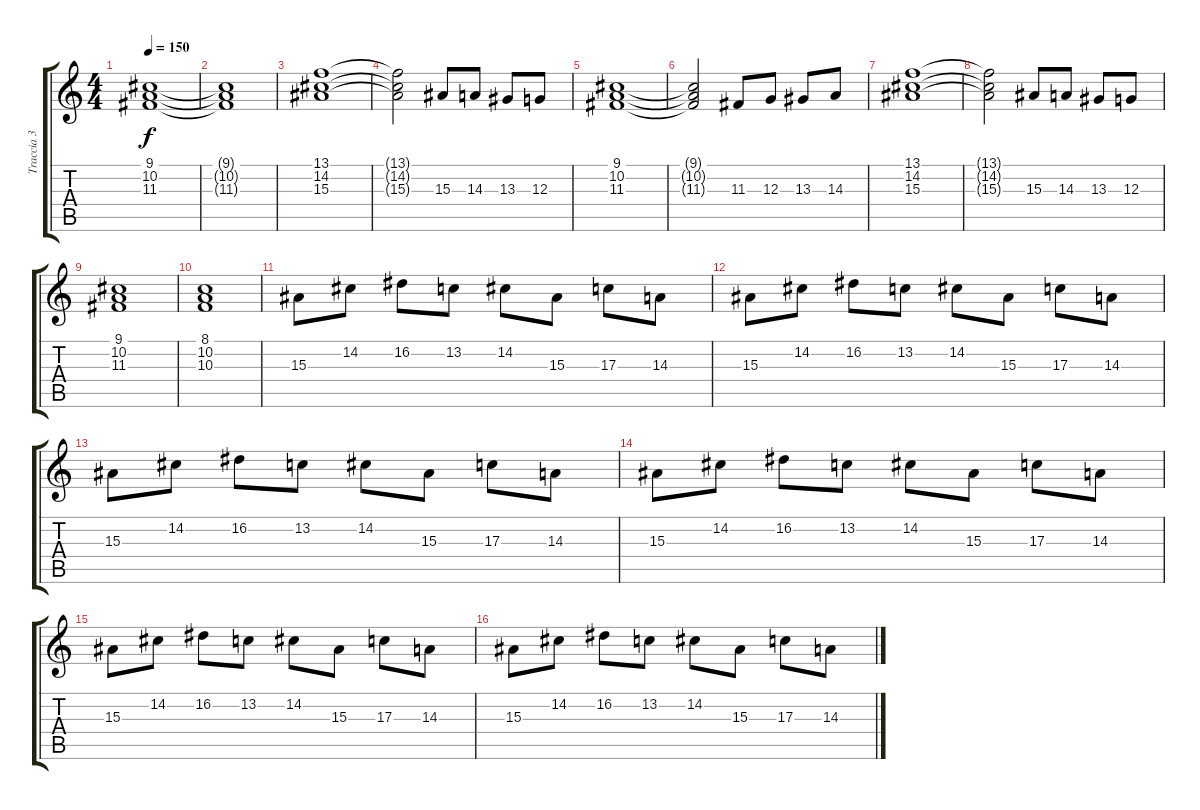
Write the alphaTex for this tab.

\track ("Traccia 3" "Traccia 3") {instrument drawbarorgan}
\staff {score tabs}
\tuning (E4 B3 G3 D3 A2 E2) {hide}
\ts (4 4)
\tempo 150
\clef g2
\ks c
(9.1 10.2 11.3).1{dy f} |
(9.1{t} 10.2{t} 11.3{t}).1 |
(13.1 14.2 15.3).1 |
(13.1{t} 14.2{t} 15.3{t}).2 15.3.8 14.3.8 13.3.8 12.3.8 |
(9.1 10.2 11.3).1 |
(9.1{t} 10.2{t} 11.3{t}).2 11.3.8 12.3.8 13.3.8 14.3.8 |
(13.1 14.2 15.3).1 |
(13.1{t} 14.2{t} 15.3{t}).2 15.3.8 14.3.8 13.3.8 12.3.8 |
(9.1 10.2 11.3).1 |
(8.1 10.2 10.3).1 |
15.3.8 14.2.8 16.2.8 13.2.8 14.2.8 15.3.8 17.3.8 14.3.8 |
15.3.8 14.2.8 16.2.8 13.2.8 14.2.8 15.3.8 17.3.8 14.3.8 |
15.3.8 14.2.8 16.2.8 13.2.8 14.2.8 15.3.8 17.3.8 14.3.8 |
15.3.8 14.2.8 16.2.8 13.2.8 14.2.8 15.3.8 17.3.8 14.3.8 |
15.3.8 14.2.8 16.2.8 13.2.8 14.2.8 15.3.8 17.3.8 14.3.8 |
15.3.8 14.2.8 16.2.8 13.2.8 14.2.8 15.3.8 17.3.8 14.3.8
